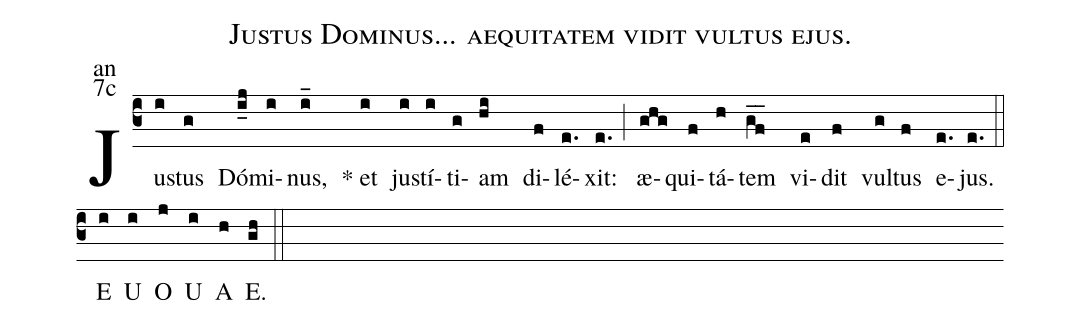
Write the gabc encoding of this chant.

name:Justus Dominus... aequitatem vidit vultus ejus.;
office-part:an;
mode:7c;
%%
(c3) Ju(i)stus(g) Dó(i_j)mi(i)nus,(i_) <sp>*</sp> et(i) ju(i)stí(i)ti(g)am(hi) di(f)lé(e.)xit:(e.) (;)
æ(ghg)qui(f)tá(h)tem(gf__) vi(e)dit(f) vul(g)tus(f) e(e.)jus.(e.) (::)
<eu> E(i) U(i) O(j) U(i) A(h) E.(gh) </eu> (::)
